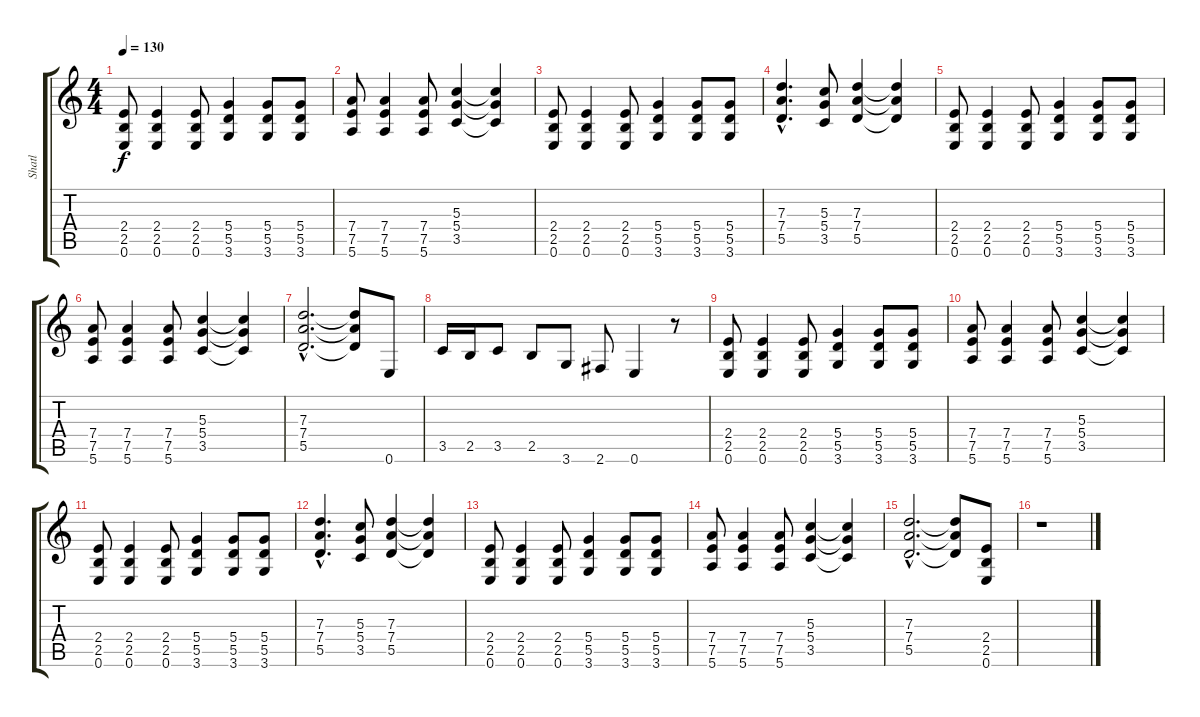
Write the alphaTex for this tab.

\track ("Shatl" "Shatl") {instrument overdrivenguitar}
\staff {score tabs}
\tuning (E4 B3 G3 D3 A2 E2) {hide}
\ts (4 4)
\tempo 130
\clef g2
\ks c
(2.4 2.5 0.6).8{dy f} (2.4 2.5 0.6).4 (2.4 2.5 0.6).8 (5.4 5.5 3.6).4 (5.4 5.5 3.6).8 (5.4 5.5 3.6).8 |
(7.4 7.5 5.6).8 (7.4 7.5 5.6).4 (7.4 7.5 5.6).8 (5.3 5.4 3.5).4 (5.3{t} 5.4{t} 3.5{t}).4 |
(2.4 2.5 0.6).8 (2.4 2.5 0.6).4 (2.4 2.5 0.6).8 (5.4 5.5 3.6).4 (5.4 5.5 3.6).8 (5.4 5.5 3.6).8 |
(7.3{hac} 7.4{hac} 5.5{hac}).4{d} (5.3 5.4 3.5).8 (7.3 7.4 5.5).4 (7.3{t} 7.4{t} 5.5{t}).4 |
(2.4 2.5 0.6).8 (2.4 2.5 0.6).4 (2.4 2.5 0.6).8 (5.4 5.5 3.6).4 (5.4 5.5 3.6).8 (5.4 5.5 3.6).8 |
(7.4 7.5 5.6).8 (7.4 7.5 5.6).4 (7.4 7.5 5.6).8 (5.3 5.4 3.5).4 (5.3{t} 5.4{t} 3.5{t}).4 |
(7.3{hac} 7.4{hac} 5.5{hac}).2{d} (7.3{t} 7.4{t} 5.5{t}).8 0.6.8 |
3.5.16 2.5.16 3.5.8 2.5.8 3.6.8 2.6.8 0.6.4 r.8 |
(2.4 2.5 0.6).8 (2.4 2.5 0.6).4 (2.4 2.5 0.6).8 (5.4 5.5 3.6).4 (5.4 5.5 3.6).8 (5.4 5.5 3.6).8 |
(7.4 7.5 5.6).8 (7.4 7.5 5.6).4 (7.4 7.5 5.6).8 (5.3 5.4 3.5).4 (5.3{t} 5.4{t} 3.5{t}).4 |
(2.4 2.5 0.6).8 (2.4 2.5 0.6).4 (2.4 2.5 0.6).8 (5.4 5.5 3.6).4 (5.4 5.5 3.6).8 (5.4 5.5 3.6).8 |
(7.3{hac} 7.4{hac} 5.5{hac}).4{d} (5.3 5.4 3.5).8 (7.3 7.4 5.5).4 (7.3{t} 7.4{t} 5.5{t}).4 |
(2.4 2.5 0.6).8 (2.4 2.5 0.6).4 (2.4 2.5 0.6).8 (5.4 5.5 3.6).4 (5.4 5.5 3.6).8 (5.4 5.5 3.6).8 |
(7.4 7.5 5.6).8 (7.4 7.5 5.6).4 (7.4 7.5 5.6).8 (5.3 5.4 3.5).4 (5.3{t} 5.4{t} 3.5{t}).4 |
(7.3{hac} 7.4{hac} 5.5{hac}).2{d} (7.3{t} 7.4{t} 5.5{t}).8 (2.4 2.5 0.6).8 |
r.1
